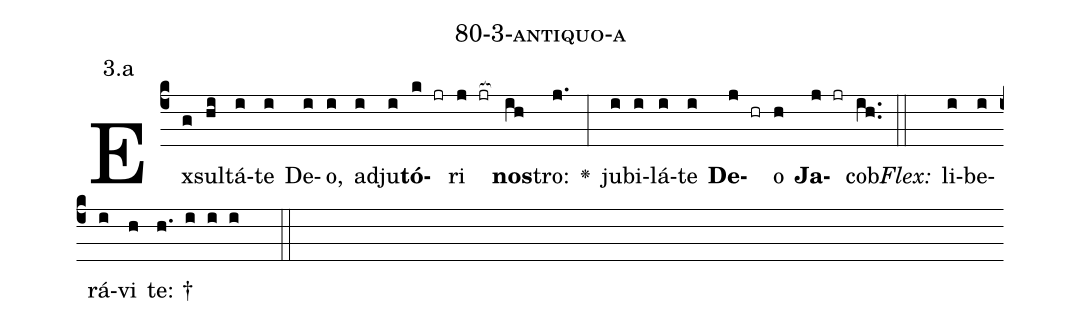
name: 80-3-antiquo-a;
annotation: 3.a;
%%
(c4)Ex(g)sul(hi)tá(i)te(i) De(i)o,(i) ad(i)ju(i)<b>tó</b>(k jr)ri(j jr[ocb:1{]) <b>nos</b>(ih[ocb:0}])tro:(j.) <v>\greheightstar</v>(:) ju(i)bi(i)lá(i)te(i) <b>De</b>(j hr)o(h) <b>Ja</b>(j jr)cob.(ih..) (::)
<i>Flex:</i>()  li(i)be(i)rá(i)vi(h) te: †(h. i i i  ::)

%E(i) u(i) o(j) u(h) a(j) e.(ih..) (::)
